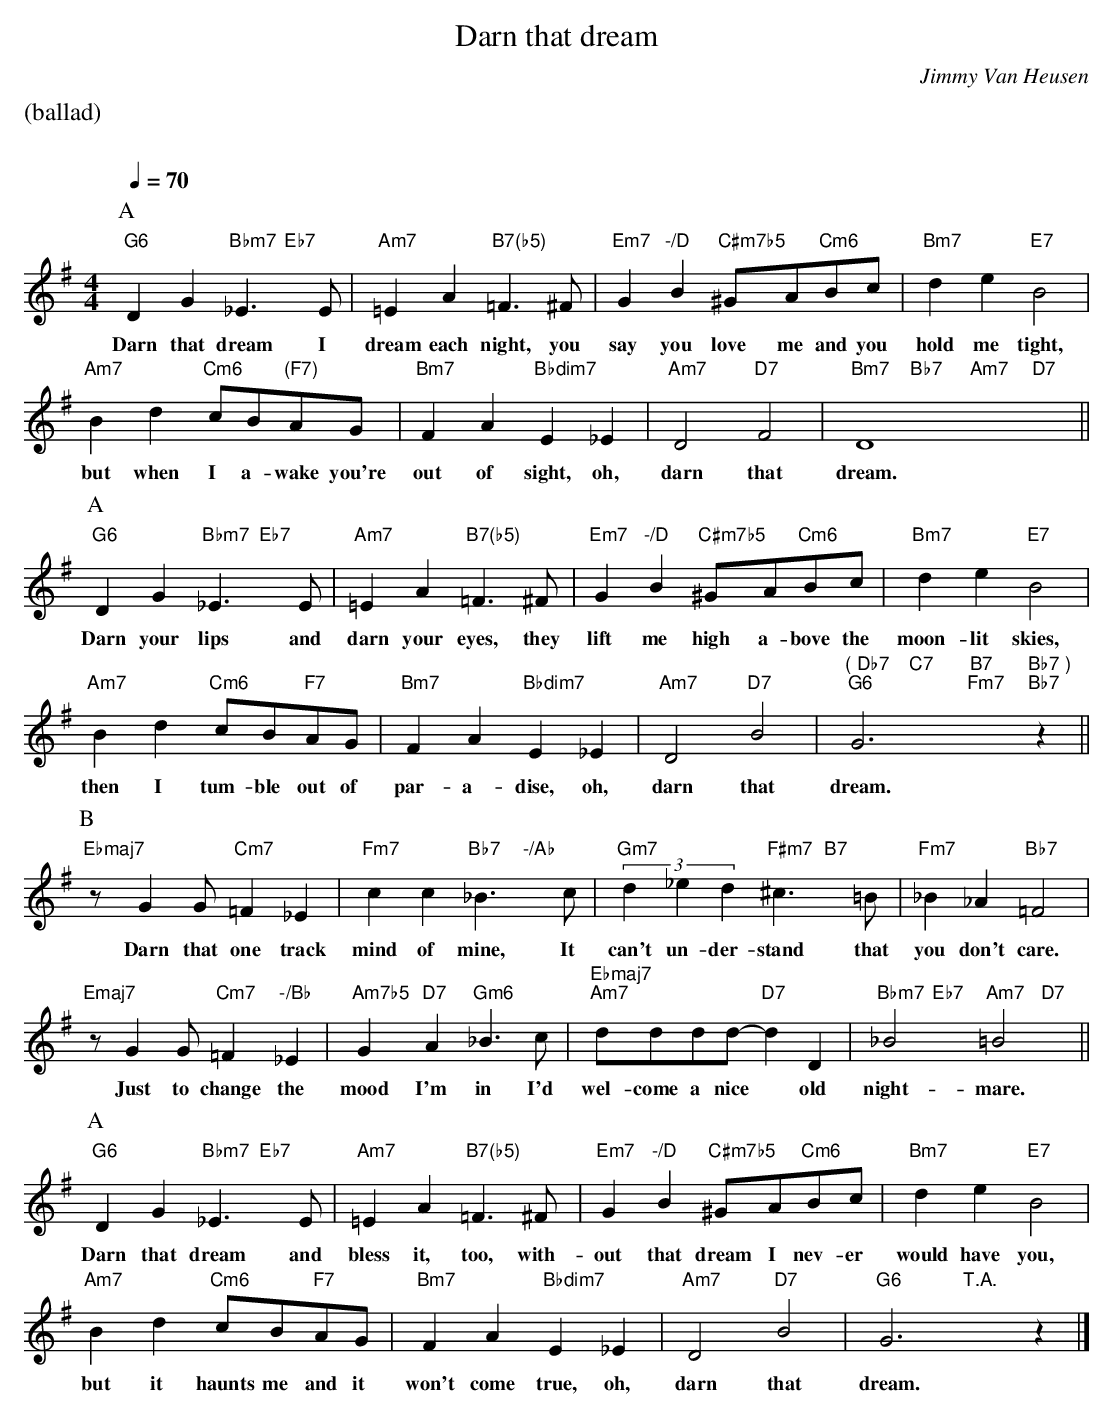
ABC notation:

X:1
T:Darn that dream
M:4/4
L:1/4
C:Jimmy Van Heusen
Q:1/4=70
%%staves (chords melody)
K:G
%%text (ballad)
%%vskip 20
P:A
V:chords
"G6"x2 "Bbm7"x"Eb7"x | "Am7"x2 "B7(b5)"x2 | "Em7"x"-/D"x "C#m7b5"x"Cm6"x | "Bm7"x2 "E7"x2 |
"Am7"x2 "Cm6"x"(F7)"x | "Bm7"x2 "Bbdim7"x2 | "Am7"x2 "D7"x2 | "Bm7"x"Bb7"x "Am7"x"D7"x ||
V:melody
DG_E>E | =EA=F>^F | GB^G/A/B/c/ | deB2 |
w:Darn that dream I dream each night, you say you love me and you hold me tight,
Bdc/B/A/G/ | FAE_E | D2F2 |D4 ||
w:but when I a-wake you're out of sight, oh, darn that dream.
P:A
M:none
V:chords
"G6"x2 "Bbm7"x"Eb7"x | "Am7"x2 "B7(b5)"x2 | "Em7"x"-/D"x "C#m7b5"x"Cm6"x | "Bm7"x2 "E7"x2 |
"Am7"x2 "Cm6"x"F7"x | "Bm7"x2 "Bbdim7"x2 | "Am7"x2 "D7"x2 | "( Db7" "G6"x"C7" " "x"B7" "Fm7"x"Bb7 )" "Bb7"x ||
V:melody
DG_E>E | =EA=F>^F | GB^G/A/B/c/ | deB2 |
w:Darn your lips and darn your eyes, they lift me high a-bove the moon-lit skies,
Bdc/B/A/G/ | FAE_E | D2B2 |G3z ||
w:then I tum-ble out of par-a-dise, oh, darn that dream.
P:B
V:chords
"Ebmaj7"x2 "Cm7"x2 | "Fm7"x2 "Bb7"x"-/Ab"x | "Gm7"x2 "F#m7"x"B7"x | "Fm7"x2 "Bb7"x2 |
"Emaj7"x2 "Cm7"x"-/Bb"x | "Am7b5"x"D7"x "Gm6"x2 | "Ebmaj7" "Am7"x2 "D7"x2 | "Bbm7"x"Eb7"x "Am7"x"D7"x ||
V:melody
z/GG/=F_E | cc_B>c |(3d_ed ^c>=B | _B_A=F2 |
w:Darn that one track mind of mine, It can't un-der-stand that you don't care.
z/GG/=F_E | GA_B>c | d/d/d/d/-dD | _B2 =B2 ||
w:Just to change the mood I'm in I'd wel-come a nice* old night-mare.
P:A
V:chords
"G6"x2 "Bbm7"x"Eb7"x | "Am7"x2 "B7(b5)"x2 | "Em7"x"-/D"x "C#m7b5"x"Cm6"x | "Bm7"x2 "E7"x2 |
"Am7"x2 "Cm6"x"F7"x | "Bm7"x2 "Bbdim7"x2 | "Am7"x2 "D7"x2 | "G6"x2 "T.A."x2 |]
V:melody
DG_E>E | =EA=F>^F | GB^G/A/B/c/ | deB2 |
w:Darn that dream and bless it, too, with-out that dream I nev-er would have you,
Bdc/B/A/G/ | FAE_E | D2B2 |G3z |]
w:but it haunts me and it won't come true, oh, darn that dream.
